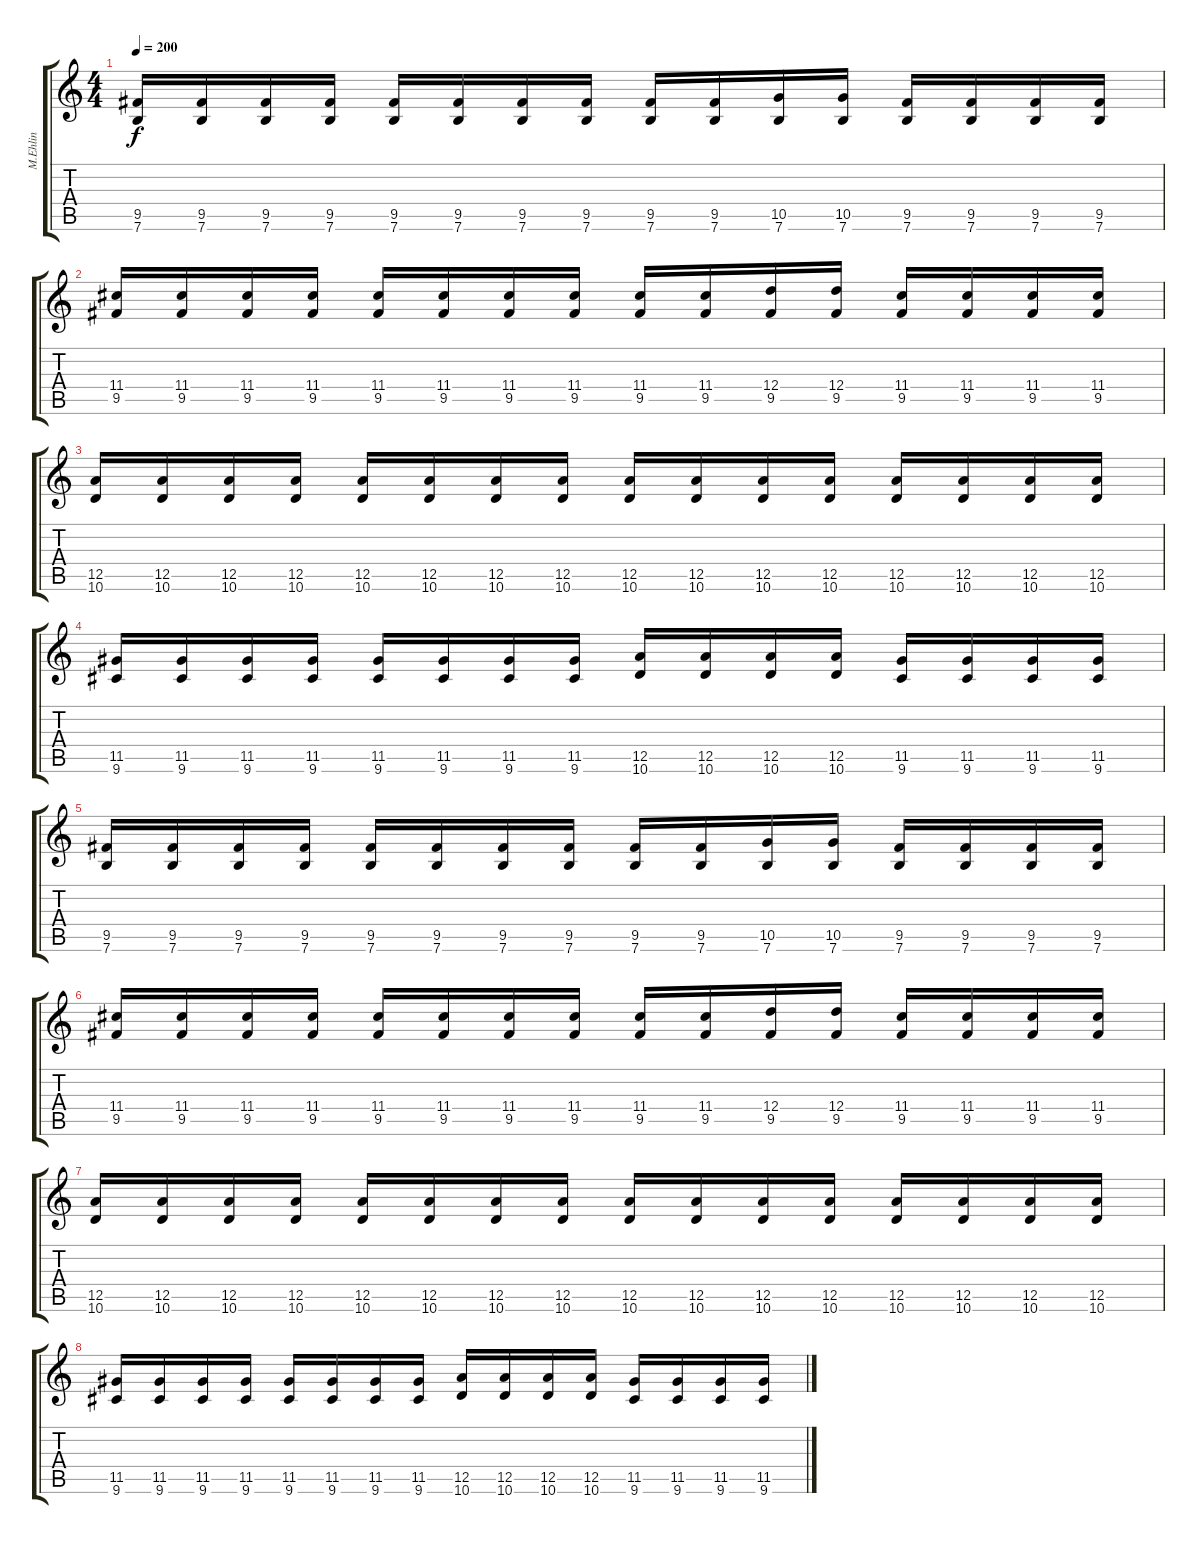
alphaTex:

\track ("M.Ehlin" "M.Ehlin") {instrument distortionguitar}
\staff {score tabs}
\tuning (E4 B3 G3 D3 A2 E2) {hide}
\ts (4 4)
\tempo 200
\clef g2
\ks c
(9.5 7.6).16{dy f} (9.5 7.6).16 (9.5 7.6).16 (9.5 7.6).16 (9.5 7.6).16 (9.5 7.6).16 (9.5 7.6).16 (9.5 7.6).16 (9.5 7.6).16 (9.5 7.6).16 (10.5 7.6).16 (10.5 7.6).16 (9.5 7.6).16 (9.5 7.6).16 (9.5 7.6).16 (9.5 7.6).16 |
(11.4 9.5).16 (11.4 9.5).16 (11.4 9.5).16 (11.4 9.5).16 (11.4 9.5).16 (11.4 9.5).16 (11.4 9.5).16 (11.4 9.5).16 (11.4 9.5).16 (11.4 9.5).16 (12.4 9.5).16 (12.4 9.5).16 (11.4 9.5).16 (11.4 9.5).16 (11.4 9.5).16 (11.4 9.5).16 |
(12.5 10.6).16 (12.5 10.6).16 (12.5 10.6).16 (12.5 10.6).16 (12.5 10.6).16 (12.5 10.6).16 (12.5 10.6).16 (12.5 10.6).16 (12.5 10.6).16 (12.5 10.6).16 (12.5 10.6).16 (12.5 10.6).16 (12.5 10.6).16 (12.5 10.6).16 (12.5 10.6).16 (12.5 10.6).16 |
(11.5 9.6).16 (11.5 9.6).16 (11.5 9.6).16 (11.5 9.6).16 (11.5 9.6).16 (11.5 9.6).16 (11.5 9.6).16 (11.5 9.6).16 (12.5 10.6).16 (12.5 10.6).16 (12.5 10.6).16 (12.5 10.6).16 (11.5 9.6).16 (11.5 9.6).16 (11.5 9.6).16 (11.5 9.6).16 |
(9.5 7.6).16 (9.5 7.6).16 (9.5 7.6).16 (9.5 7.6).16 (9.5 7.6).16 (9.5 7.6).16 (9.5 7.6).16 (9.5 7.6).16 (9.5 7.6).16 (9.5 7.6).16 (10.5 7.6).16 (10.5 7.6).16 (9.5 7.6).16 (9.5 7.6).16 (9.5 7.6).16 (9.5 7.6).16 |
(11.4 9.5).16 (11.4 9.5).16 (11.4 9.5).16 (11.4 9.5).16 (11.4 9.5).16 (11.4 9.5).16 (11.4 9.5).16 (11.4 9.5).16 (11.4 9.5).16 (11.4 9.5).16 (12.4 9.5).16 (12.4 9.5).16 (11.4 9.5).16 (11.4 9.5).16 (11.4 9.5).16 (11.4 9.5).16 |
(12.5 10.6).16 (12.5 10.6).16 (12.5 10.6).16 (12.5 10.6).16 (12.5 10.6).16 (12.5 10.6).16 (12.5 10.6).16 (12.5 10.6).16 (12.5 10.6).16 (12.5 10.6).16 (12.5 10.6).16 (12.5 10.6).16 (12.5 10.6).16 (12.5 10.6).16 (12.5 10.6).16 (12.5 10.6).16 |
(11.5 9.6).16 (11.5 9.6).16 (11.5 9.6).16 (11.5 9.6).16 (11.5 9.6).16 (11.5 9.6).16 (11.5 9.6).16 (11.5 9.6).16 (12.5 10.6).16 (12.5 10.6).16 (12.5 10.6).16 (12.5 10.6).16 (11.5 9.6).16 (11.5 9.6).16 (11.5 9.6).16 (11.5 9.6).16
